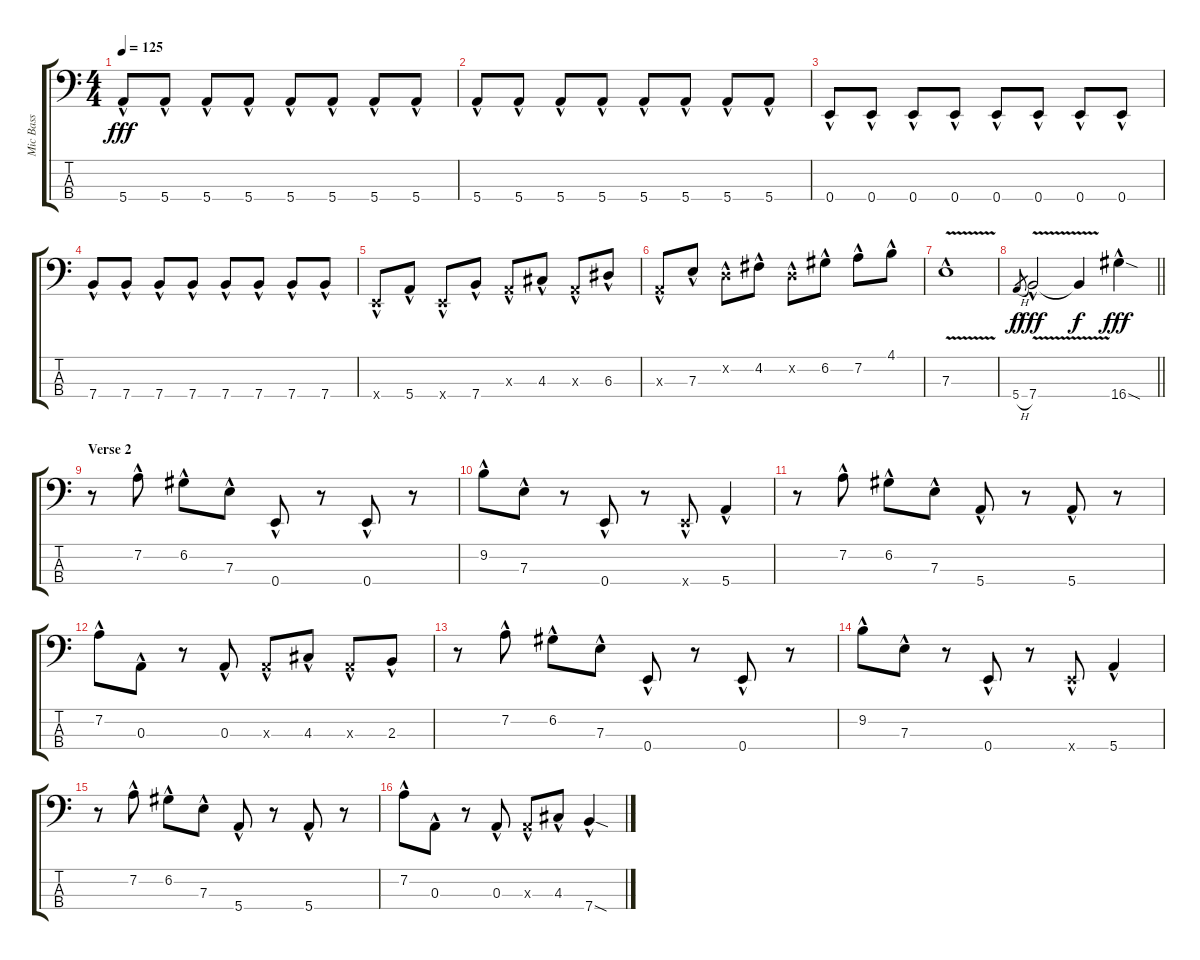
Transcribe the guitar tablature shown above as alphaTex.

\track ("Mic Bass" "Mic Bass") {instrument electricbassfinger}
\staff {score tabs}
\tuning (G2 D2 A1 E1) {hide}
\ts (4 4)
\tempo 125
\clef f4
\ks c
5.4{hac}.8{dy fff} 5.4{hac}.8 5.4{hac}.8 5.4{hac}.8 5.4{hac}.8 5.4{hac}.8 5.4{hac}.8 5.4{hac}.8 |
5.4{hac}.8 5.4{hac}.8 5.4{hac}.8 5.4{hac}.8 5.4{hac}.8 5.4{hac}.8 5.4{hac}.8 5.4{hac}.8 |
0.4{hac}.8 0.4{hac}.8 0.4{hac}.8 0.4{hac}.8 0.4{hac}.8 0.4{hac}.8 0.4{hac}.8 0.4{hac}.8 |
7.4{hac}.8 7.4{hac}.8 7.4{hac}.8 7.4{hac}.8 7.4{hac}.8 7.4{hac}.8 7.4{hac}.8 7.4{hac}.8 |
0.4{hac x}.8 5.4{hac}.8 0.4{hac x}.8 7.4{hac}.8 0.3{hac x}.8 4.3{hac}.8 0.3{hac x}.8 6.3{hac}.8 |
0.3{hac x}.8 7.3{hac}.8 0.2{hac x}.8 4.2{hac}.8 0.2{hac x}.8 6.2{hac}.8 7.2{hac}.8 4.1{hac}.8 |
7.3{v hac}.1 |
\barLineRight lightlight
5.4{h}.8{gr dy f} 7.4{v hac}.2{dy fff} 7.4{t}.4{dy f} 16.4{sod hac}.4{dy fff} |
\section ("" "Verse 2")
r.8 7.2{hac}.8 6.2{hac}.8 7.3{hac}.8 0.4{hac}.8 r.8 0.4{hac}.8 r.8 |
9.2{hac}.8 7.3{hac}.8 r.8 0.4{hac}.8 r.8 0.4{hac x}.8 5.4{hac}.4 |
r.8 7.2{hac}.8 6.2{hac}.8 7.3{hac}.8 5.4{hac}.8 r.8 5.4{hac}.8 r.8 |
7.2{hac}.8 0.3{hac}.8 r.8 0.3{hac}.8 0.3{hac x}.8 4.3{hac}.8 0.3{hac x}.8 2.3{hac}.8 |
r.8 7.2{hac}.8 6.2{hac}.8 7.3{hac}.8 0.4{hac}.8 r.8 0.4{hac}.8 r.8 |
9.2{hac}.8 7.3{hac}.8 r.8 0.4{hac}.8 r.8 0.4{hac x}.8 5.4{hac}.4 |
r.8 7.2{hac}.8 6.2{hac}.8 7.3{hac}.8 5.4{hac}.8 r.8 5.4{hac}.8 r.8 |
7.2{hac}.8 0.3{hac}.8 r.8 0.3{hac}.8 0.3{hac x}.8 4.3{hac}.8 7.4{sod hac}.4
